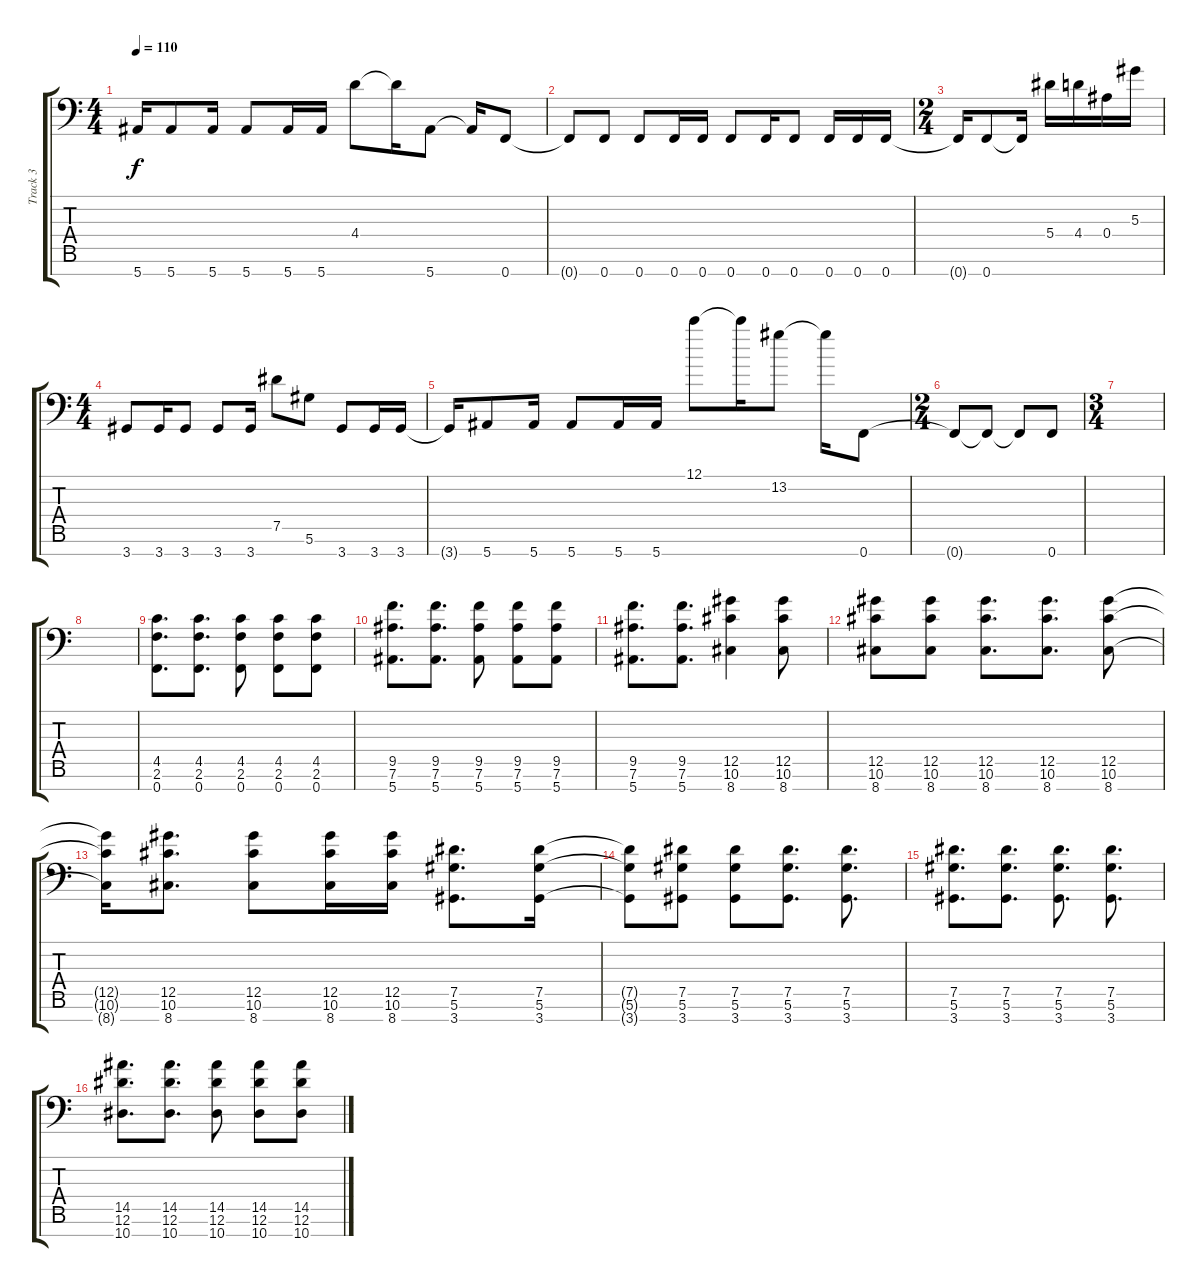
\track ("Track 3" "Track 3") {instrument distortionguitar}
\staff {score tabs}
\tuning (C4 G3 Eb3 Bb2 Ab2 Eb2 F1) {hide}
\ts (4 4)
\tempo 110
\clef f4
\ks c
5.7{t}.16{dy f} 5.7.8 5.7.16 5.7.8 5.7.16 5.7.16 4.4.8 4.4{t}.16 5.7.8 5.7{t}.16 0.7.8 |
0.7{t}.8 0.7.8 0.7.8 0.7.16 0.7.16 0.7.8 0.7.16 0.7.8 0.7.16 0.7.16 0.7.16 |
\ts (2 4)
0.7{t}.16 0.7.8 0.7{t}.16 5.4.16 4.4.16 0.4.16 5.3.16 |
\ts (4 4)
3.7.8 3.7.16 3.7.8 3.7.8 3.7.16 7.5.8 5.6.8 3.7.8 3.7.16 3.7.16 |
3.7{t}.16 5.7.8 5.7.16 5.7.8 5.7.16 5.7.16 12.1.8 12.1{t}.16 13.2.8 13.2{t}.16 0.7.8 |
\ts (2 4)
0.7{t}.8 0.7{t}.8 0.7{t}.8 0.7.8 |
\ts (3 4)
|
|
(4.5 2.6 0.7).8{d} (4.5 2.6 0.7).8{d} (4.5 2.6 0.7).8 (4.5 2.6 0.7).8 (4.5 2.6 0.7).8 |
(9.5 7.6 5.7).8{d} (9.5 7.6 5.7).8{d} (9.5 7.6 5.7).8 (9.5 7.6 5.7).8 (9.5 7.6 5.7).8 |
(9.5 7.6 5.7).8{d} (9.5 7.6 5.7).8{d} (12.5 10.6 8.7).4 (12.5 10.6 8.7).8 |
(12.5 10.6 8.7).8 (12.5 10.6 8.7).8 (12.5 10.6 8.7).8{d} (12.5 10.6 8.7).8{d} (12.5 10.6 8.7).8 |
(12.5{t} 10.6{t} 8.7{t}).16 (12.5 10.6 8.7).8{d} (12.5 10.6 8.7).8 (12.5 10.6 8.7).16 (12.5 10.6 8.7).16 (7.5 5.6 3.7).8{d} (7.5 5.6 3.7).16 |
(7.5{t} 5.6{t} 3.7{t}).8 (7.5 5.6 3.7).8 (7.5 5.6 3.7).8 (7.5 5.6 3.7).8{d} (7.5 5.6 3.7).8{d} |
(7.5 5.6 3.7).8{d} (7.5 5.6 3.7).8{d} (7.5 5.6 3.7).8{d} (7.5 5.6 3.7).8{d} |
(14.5 12.6 10.7).8{d} (14.5 12.6 10.7).8{d} (14.5 12.6 10.7).8 (14.5 12.6 10.7).8 (14.5 12.6 10.7).8
